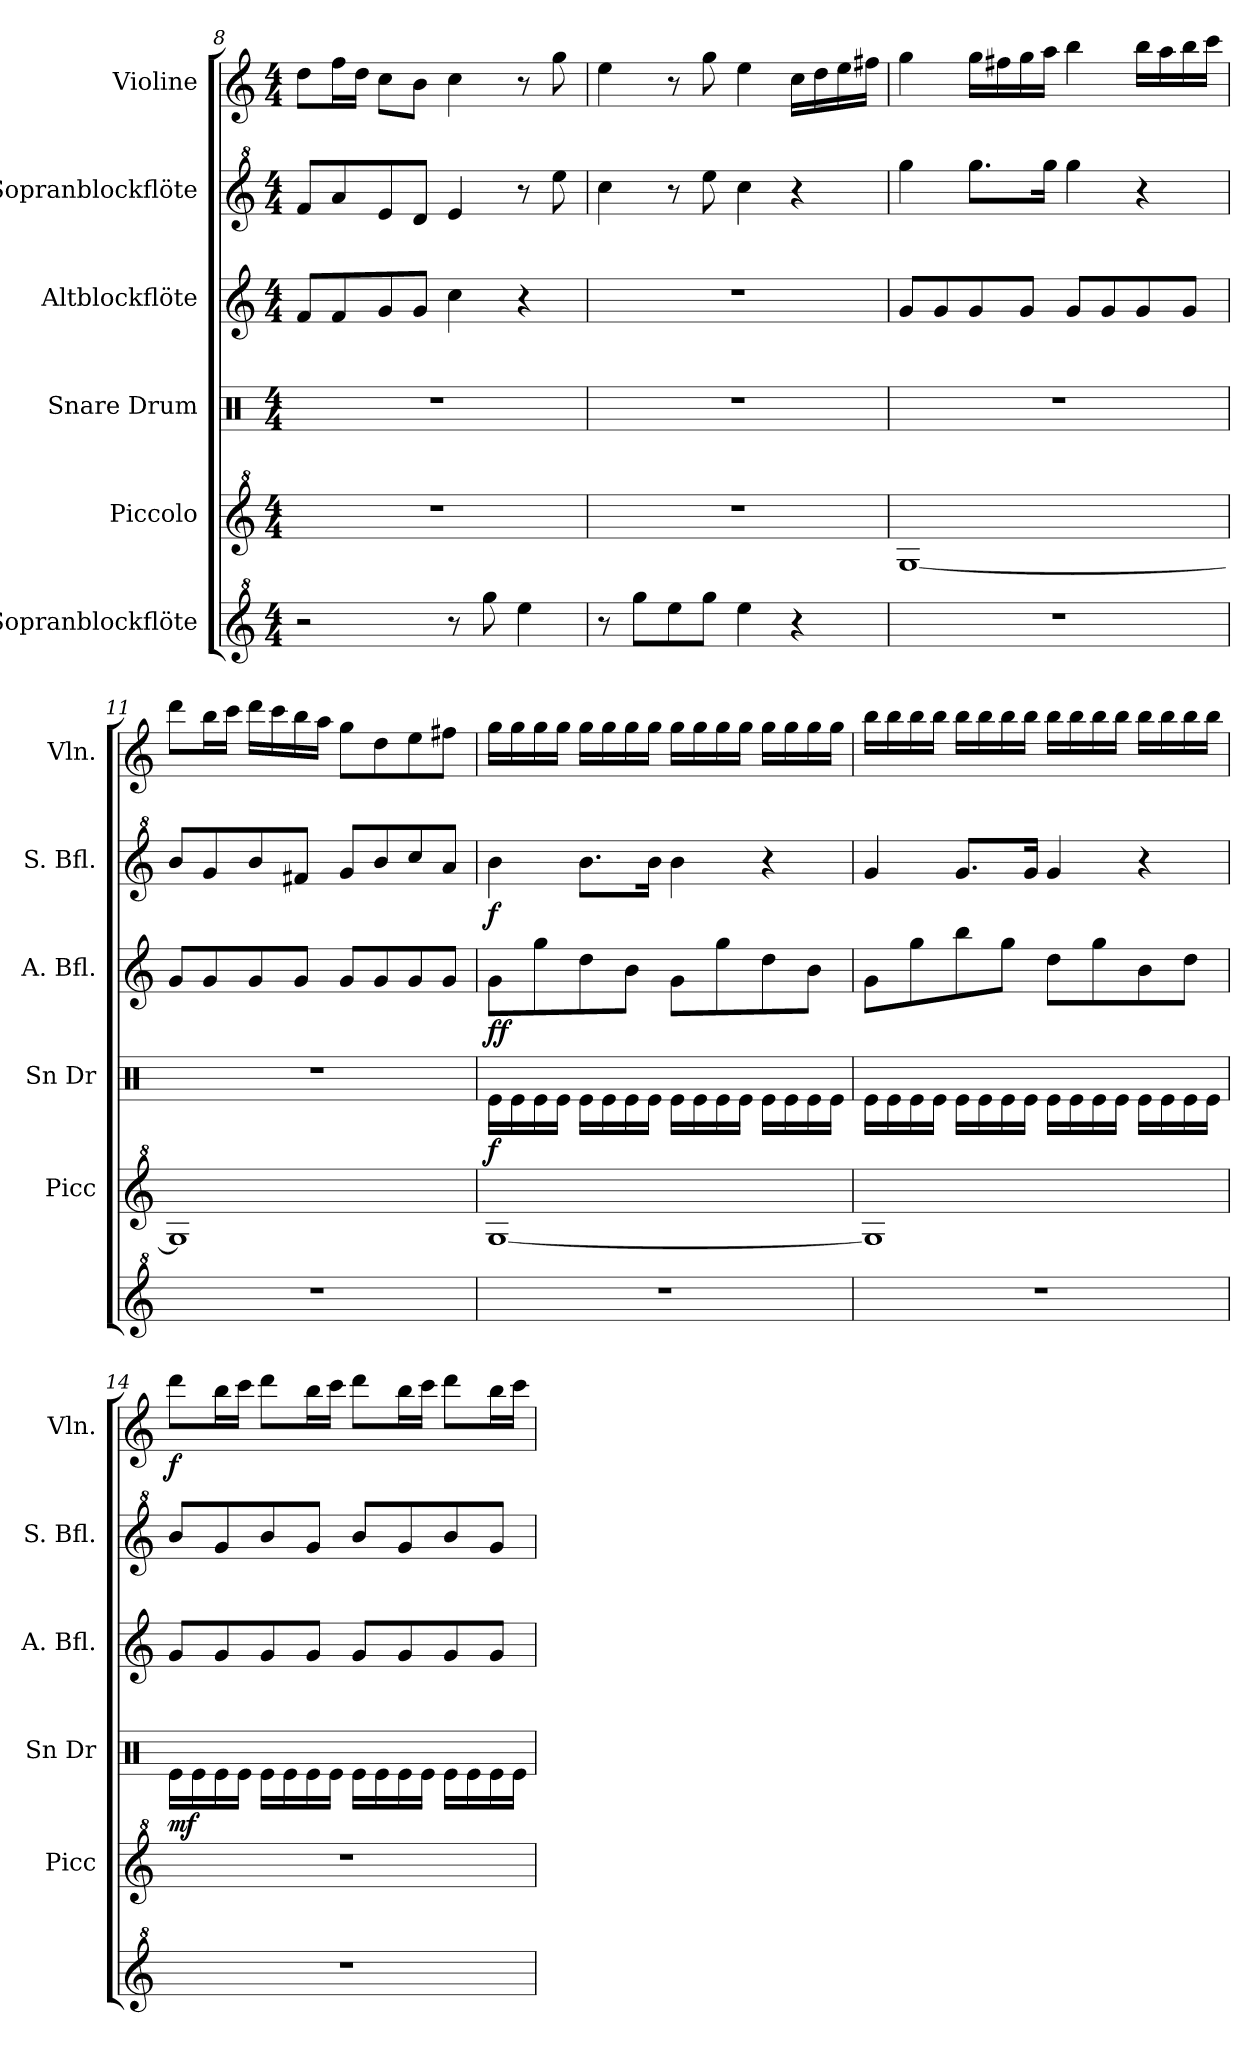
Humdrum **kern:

**kern	**kern	**kern	**dynam	**kern	**dynam	**kern	**dynam	**kern	**dynam
*part6	*part5	*part4	*part4	*part3	*part3	*part2	*part2	*part1	*part1
*staff6	*staff5	*staff4	*staff4	*staff3	*staff3	*staff2	*staff2	*staff1	*staff1
*I"Sopranblockflöte	*I"Piccolo	*I"Snare Drum	*	*I"Altblockflöte	*	*I"Sopranblockflöte	*	*I"Violine	*
*	*I'Picc	*I'Sn Dr	*	*I'A. Bfl.	*	*I'S. Bfl.	*	*I'Vln.	*
*clefG^2	*clefG^2	*clefX	*	*clefG2	*	*clefG^2	*	*clefG2	*
*	*ITrd-7c-12	*	*	*	*	*	*	*	*
*k[]	*k[]	*k[]	*	*k[]	*	*k[]	*	*k[]	*
*M4/4	*M4/4	*M4/4	*	*M4/4	*	*M4/4	*	*M4/4	*
=8	=8	=8	=8	=8	=8	=8	=8	=8	=8
2r	1r	1r	.	8f/L	.	8ff/L	.	8dd\L	.
.	.	.	.	8f/	.	8aa/	.	16ff\L	.
.	.	.	.	.	.	.	.	16dd\JJ	.
.	.	.	.	8g/	.	8ee/	.	8cc\L	.
.	.	.	.	8g/J	.	8dd/J	.	8b\J	.
8r	.	.	.	4cc\	.	4ee/	.	4cc\	.
8ggg\	.	.	.	.	.	.	.	.	.
4eee\	.	.	.	4r	.	8r	.	8r	.
.	.	.	.	.	.	8eee\	.	8gg\	.
=9	=9	=9	=9	=9	=9	=9	=9	=9	=9
8r	1r	1r	.	1r	.	4ccc\	.	4ee\	.
8ggg\L	.	.	.	.	.	.	.	.	.
8eee\	.	.	.	.	.	8r	.	8r	.
8ggg\J	.	.	.	.	.	8eee\	.	8gg\	.
4eee\	.	.	.	.	.	4ccc\	.	4ee\	.
4r	.	.	.	.	.	4r	.	16cc\LL	.
.	.	.	.	.	.	.	.	16dd\	.
.	.	.	.	.	.	.	.	16ee\	.
.	.	.	.	.	.	.	.	16ff#X\JJ	.
!!LO:LB:g=z
=10	=10	=10	=10	=10	=10	=10	=10	=10	=10
1r	[1gg	1r	.	8g/L	.	4ggg\	.	4gg\	.
.	.	.	.	8g/	.	.	.	.	.
.	.	.	.	8g/	.	8.ggg\L	.	16gg\LL	.
.	.	.	.	.	.	.	.	16ff#X\	.
.	.	.	.	8g/J	.	.	.	16gg\	.
.	.	.	.	.	.	16ggg\Jk	.	16aa\JJ	.
.	.	.	.	8g/L	.	4ggg\	.	4bb\	.
.	.	.	.	8g/	.	.	.	.	.
.	.	.	.	8g/	.	4r	.	16bb\LL	.
.	.	.	.	.	.	.	.	16aa\	.
.	.	.	.	8g/J	.	.	.	16bb\	.
.	.	.	.	.	.	.	.	16ccc\JJ	.
=11	=11	=11	=11	=11	=11	=11	=11	=11	=11
1r	1gg]	1r	.	8g/L	.	8bb/L	.	8ddd\L	.
.	.	.	.	8g/	.	8gg/	.	16bb\L	.
.	.	.	.	.	.	.	.	16ccc\JJ	.
.	.	.	.	8g/	.	8bb/	.	16ddd\LL	.
.	.	.	.	.	.	.	.	16ccc\	.
.	.	.	.	8g/J	.	8ff#X/J	.	16bb\	.
.	.	.	.	.	.	.	.	16aa\JJ	.
.	.	.	.	8g/L	.	8gg/L	.	8gg\L	.
.	.	.	.	8g/	.	8bb/	.	8dd\	.
.	.	.	.	8g/	.	8ccc/	.	8ee\	.
.	.	.	.	8g/J	.	8aa/J	.	8ff#X\J	.
=12	=12	=12	=12	=12	=12	=12	=12	=12	=12
!	!	!	!LO:DY:b	!	!LO:DY:b	!	!LO:DY:b	!	!
1r	[1gg	16Re\LL	f	8g\L	ff	4bb\	f	16gg\LL	.
.	.	16Re\	.	.	.	.	.	16gg\	.
.	.	16Re\	.	8gg\	.	.	.	16gg\	.
.	.	16Re\JJ	.	.	.	.	.	16gg\JJ	.
.	.	16Re\LL	.	8dd\	.	8.bb\L	.	16gg\LL	.
.	.	16Re\	.	.	.	.	.	16gg\	.
.	.	16Re\	.	8b\J	.	.	.	16gg\	.
.	.	16Re\JJ	.	.	.	16bb\Jk	.	16gg\JJ	.
.	.	16Re\LL	.	8g\L	.	4bb\	.	16gg\LL	.
.	.	16Re\	.	.	.	.	.	16gg\	.
.	.	16Re\	.	8gg\	.	.	.	16gg\	.
.	.	16Re\JJ	.	.	.	.	.	16gg\JJ	.
.	.	16Re\LL	.	8dd\	.	4r	.	16gg\LL	.
.	.	16Re\	.	.	.	.	.	16gg\	.
.	.	16Re\	.	8b\J	.	.	.	16gg\	.
.	.	16Re\JJ	.	.	.	.	.	16gg\JJ	.
!!LO:PB:g=z
=13	=13	=13	=13	=13	=13	=13	=13	=13	=13
1r	1gg]	16Re\LL	.	8g\L	.	4gg/	.	16bb\LL	.
.	.	16Re\	.	.	.	.	.	16bb\	.
.	.	16Re\	.	8gg\	.	.	.	16bb\	.
.	.	16Re\JJ	.	.	.	.	.	16bb\JJ	.
.	.	16Re\LL	.	8bb\	.	8.gg/L	.	16bb\LL	.
.	.	16Re\	.	.	.	.	.	16bb\	.
.	.	16Re\	.	8gg\J	.	.	.	16bb\	.
.	.	16Re\JJ	.	.	.	16gg/Jk	.	16bb\JJ	.
.	.	16Re\LL	.	8dd\L	.	4gg/	.	16bb\LL	.
.	.	16Re\	.	.	.	.	.	16bb\	.
.	.	16Re\	.	8gg\	.	.	.	16bb\	.
.	.	16Re\JJ	.	.	.	.	.	16bb\JJ	.
.	.	16Re\LL	.	8b\	.	4r	.	16bb\LL	.
.	.	16Re\	.	.	.	.	.	16bb\	.
.	.	16Re\	.	8dd\J	.	.	.	16bb\	.
.	.	16Re\JJ	.	.	.	.	.	16bb\JJ	.
=14	=14	=14	=14	=14	=14	=14	=14	=14	=14
!	!	!	!LO:DY:b	!	!	!	!	!	!LO:DY:b
1r	1r	16Re\LL	mf	8g/L	.	8bb/L	.	8ddd\L	f
.	.	16Re\	.	.	.	.	.	.	.
.	.	16Re\	.	8g/	.	8gg/	.	16bb\L	.
.	.	16Re\JJ	.	.	.	.	.	16ccc\JJ	.
.	.	16Re\LL	.	8g/	.	8bb/	.	8ddd\L	.
.	.	16Re\	.	.	.	.	.	.	.
.	.	16Re\	.	8g/J	.	8gg/J	.	16bb\L	.
.	.	16Re\JJ	.	.	.	.	.	16ccc\JJ	.
.	.	16Re\LL	.	8g/L	.	8bb/L	.	8ddd\L	.
.	.	16Re\	.	.	.	.	.	.	.
.	.	16Re\	.	8g/	.	8gg/	.	16bb\L	.
.	.	16Re\JJ	.	.	.	.	.	16ccc\JJ	.
.	.	16Re\LL	.	8g/	.	8bb/	.	8ddd\L	.
.	.	16Re\	.	.	.	.	.	.	.
.	.	16Re\	.	8g/J	.	8gg/J	.	16bb\L	.
.	.	16Re\JJ	.	.	.	.	.	16ccc\JJ	.
=	=	=	=	=	=	=	=	=	=
*-	*-	*-	*-	*-	*-	*-	*-	*-	*-
